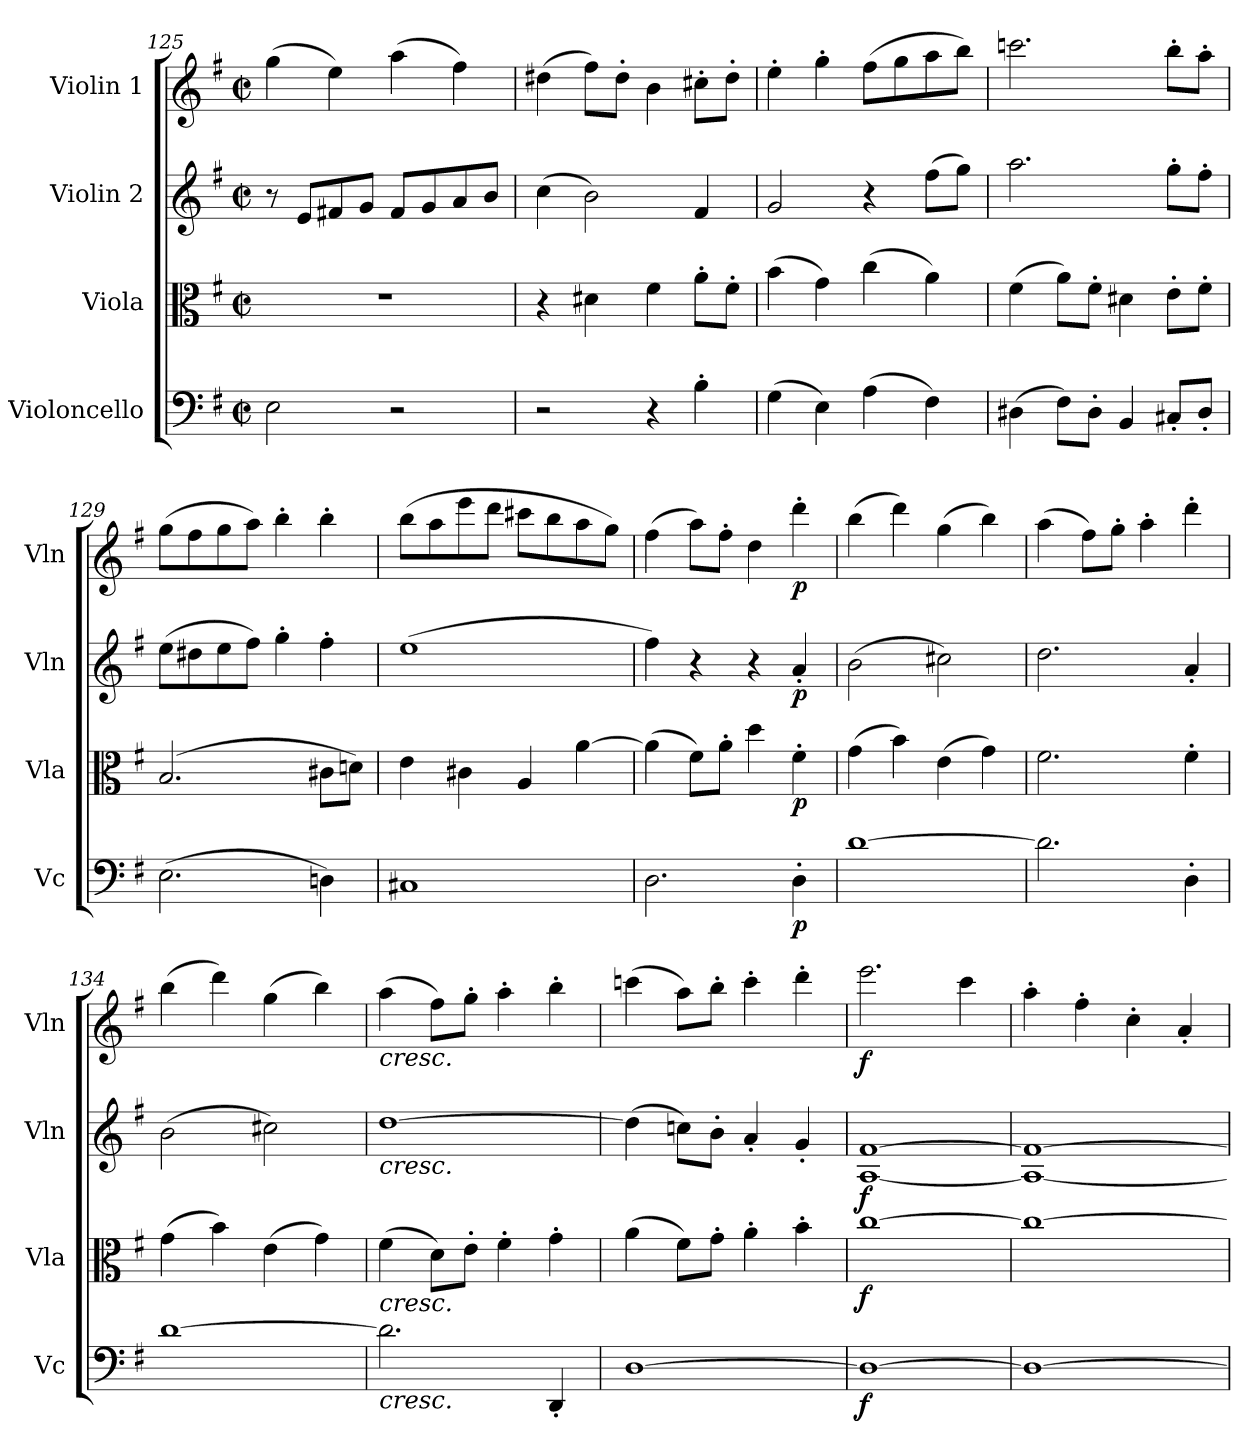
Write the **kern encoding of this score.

**kern	**dynam	**kern	**dynam	**kern	**dynam	**kern	**dynam
*part4	*part4	*part3	*part3	*part2	*part2	*part1	*part1
*staff4	*staff4	*staff3	*staff3	*staff2	*staff2	*staff1	*staff1
*I"Violoncello	*	*I"Viola	*	*I"Violin 2	*	*I"Violin 1	*
*I'Vc	*	*I'Vla	*	*I'Vln	*	*I'Vln	*
!!LO:LB:g=z
*clefF4	*	*clefC3	*	*clefG2	*	*clefG2	*
*k[f#]	*	*k[f#]	*	*k[f#]	*	*k[f#]	*
*M2/2	*	*M2/2	*	*M2/2	*	*M2/2	*
*met(c|)	*	*met(c|)	*	*met(c|)	*	*met(c|)	*
=125	=125	=125	=125	=125	=125	=125	=125
2E\	.	1r	.	8r	.	(4gg\	.
.	.	.	.	8e/L	.	.	.
.	.	.	.	8f#X/	.	4ee\)	.
.	.	.	.	8g/J	.	.	.
2r	.	.	.	8f#/L	.	(4aa\	.
.	.	.	.	8g/	.	.	.
.	.	.	.	8a/	.	4ff#\)	.
.	.	.	.	8b/J	.	.	.
=126	=126	=126	=126	=126	=126	=126	=126
2r	.	4r	.	(4cc\	.	(4dd#X\	.
.	.	4d#X\	.	2b\)	.	8ff#\L)	.
.	.	.	.	.	.	8dd#'\J	.
4r	.	4f#\	.	.	.	4b\	.
4B'\	.	8a'\L	.	4f#/	.	8cc#X'\L	.
.	.	8f#'\J	.	.	.	8dd#'\J	.
=127	=127	=127	=127	=127	=127	=127	=127
(4G\	.	(4b\	.	2g/	.	4ee'\	.
4E\)	.	4g\)	.	.	.	4gg'\	.
(4A\	.	(4cc\	.	4r	.	(8ff#\L	.
.	.	.	.	.	.	8gg\	.
4F#\)	.	4a\)	.	(8ff#\L	.	8aa\	.
.	.	.	.	8gg\J)	.	8bb\J)	.
=128	=128	=128	=128	=128	=128	=128	=128
(4D#X\	.	(4f#\	.	2.aa\	.	2.cccn\	.
8F#\L)	.	8a\L)	.	.	.	.	.
8D#'\J	.	8f#'\J	.	.	.	.	.
4BB/	.	4d#X\	.	.	.	.	.
8C#X'/L	.	8e'\L	.	8gg'\L	.	8bb'\L	.
8D#'/J	.	8f#'\J	.	8ff#'\J	.	8aa'\J	.
=129	=129	=129	=129	=129	=129	=129	=129
(2.E\	.	(2.B/	.	(8ee\L	.	(8gg\L	.
.	.	.	.	8dd#X\	.	8ff#\	.
.	.	.	.	8ee\	.	8gg\	.
.	.	.	.	8ff#\J)	.	8aa\J)	.
.	.	.	.	4gg'\	.	4bb'\	.
4Dn\)	.	8c#X\L	.	4ff#'\	.	4bb'\	.
.	.	8dn\J)	.	.	.	.	.
!!LO:PB:g=z
=130	=130	=130	=130	=130	=130	=130	=130
1C#X	.	4e\	.	(1ee	.	(8bb\L	.
.	.	.	.	.	.	8aa\	.
.	.	4c#X\	.	.	.	8eee\	.
.	.	.	.	.	.	8ddd\J	.
.	.	4A/	.	.	.	8ccc#X\L	.
.	.	.	.	.	.	8bb\	.
.	.	[4a\	.	.	.	8aa\	.
.	.	.	.	.	.	8gg\J)	.
=131	=131	=131	=131	=131	=131	=131	=131
2.D\	.	(4a\]	.	4ff#\)	.	(4ff#\	.
.	.	8f#\L)	.	4r	.	8aa\L)	.
.	.	8a'\J	.	.	.	8ff#'\J	.
.	.	4dd\	.	4r	.	4dd\	.
!	!LO:DY:b	!	!LO:DY:b	!	!LO:DY:b	!	!LO:DY:b
4D'\	p	4f#'\	p	4a'/	p	4ddd'\	p
=132	=132	=132	=132	=132	=132	=132	=132
[1d	.	(4g\	.	(2b\	.	(4bb\	.
.	.	4b\)	.	.	.	4ddd\)	.
.	.	(4e\	.	2cc#X\)	.	(4gg\	.
.	.	4g\)	.	.	.	4bb\)	.
=133	=133	=133	=133	=133	=133	=133	=133
2.d\]	.	2.f#\	.	2.dd\	.	(4aa\	.
.	.	.	.	.	.	8ff#\L)	.
.	.	.	.	.	.	8gg'\J	.
.	.	.	.	.	.	4aa'\	.
4D'\	.	4f#'\	.	4a'/	.	4ddd'\	.
=134	=134	=134	=134	=134	=134	=134	=134
[1d	.	(4g\	.	(2b\	.	(4bb\	.
.	.	4b\)	.	.	.	4ddd\)	.
.	.	(4e\	.	2cc#X\)	.	(4gg\	.
.	.	4g\)	.	.	.	4bb\)	.
=135	=135	=135	=135	=135	=135	=135	=135
!	!	!	!	!	!	!LO:TX:b:i:t=cresc.	!
!	!	!	!	!LO:TX:b:i:t=cresc.	!	!	!
!	!	!LO:TX:b:i:t=cresc.	!	!	!	!	!
!LO:TX:b:i:t=cresc.	!	!	!	!	!	!	!
2.d\]	.	(4f#\	.	[1dd	.	(4aa\	.
.	.	8d\L)	.	.	.	8ff#\L)	.
.	.	8e'\J	.	.	.	8gg'\J	.
.	.	4f#'\	.	.	.	4aa'\	.
4DD'/	.	4g'\	.	.	.	4bb'\	.
!!LO:PB:g=z
=136	=136	=136	=136	=136	=136	=136	=136
[1D	.	(4a\	.	(4dd\]	.	(4cccn\	.
.	.	8f#\L)	.	8ccn\L)	.	8aa\L)	.
.	.	8g'\J	.	8b'\J	.	8bb'\J	.
.	.	4a'\	.	4a'/	.	4ccc'\	.
.	.	4b'\	.	4g'/	.	4ddd'\	.
=137	=137	=137	=137	=137	=137	=137	=137
!	!LO:DY:b	!	!LO:DY:b	!	!LO:DY:b	!	!LO:DY:b
1D_	f	[1cc	f	[1A [1f#	f	2.eee\	f
.	.	.	.	.	.	4ccc\	.
=138	=138	=138	=138	=138	=138	=138	=138
1D_	.	1cc_	.	1A_ 1f#_	.	4aa'\	.
.	.	.	.	.	.	4ff#'\	.
.	.	.	.	.	.	4cc'\	.
.	.	.	.	.	.	4a'/	.
=	=	=	=	=	=	=	=
*-	*-	*-	*-	*-	*-	*-	*-
